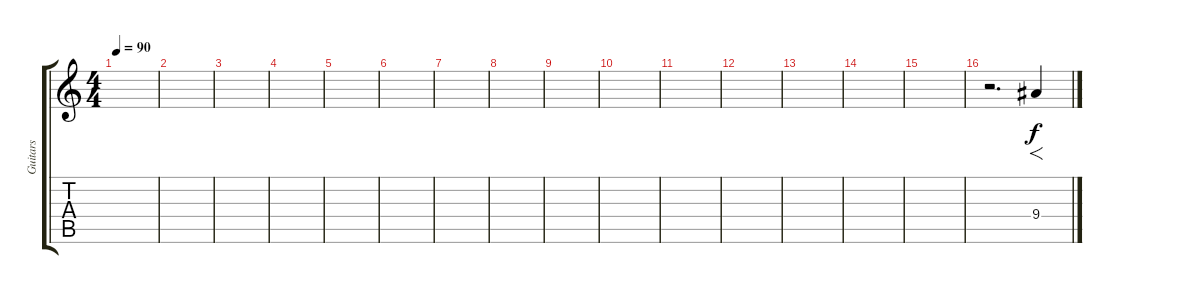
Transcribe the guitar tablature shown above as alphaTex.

\track ("Guitars" "Guitars") {instrument overdrivenguitar}
\staff {score tabs}
\tuning (Eb4 Bb3 Gb3 Db3 Ab2 Eb2) {hide}
\ts (4 4)
\tempo 90
\clef g2
\ks c
|
|
|
|
|
|
|
|
|
|
|
|
|
|
|
r.2{d} 9.4{ss}.4{f}
